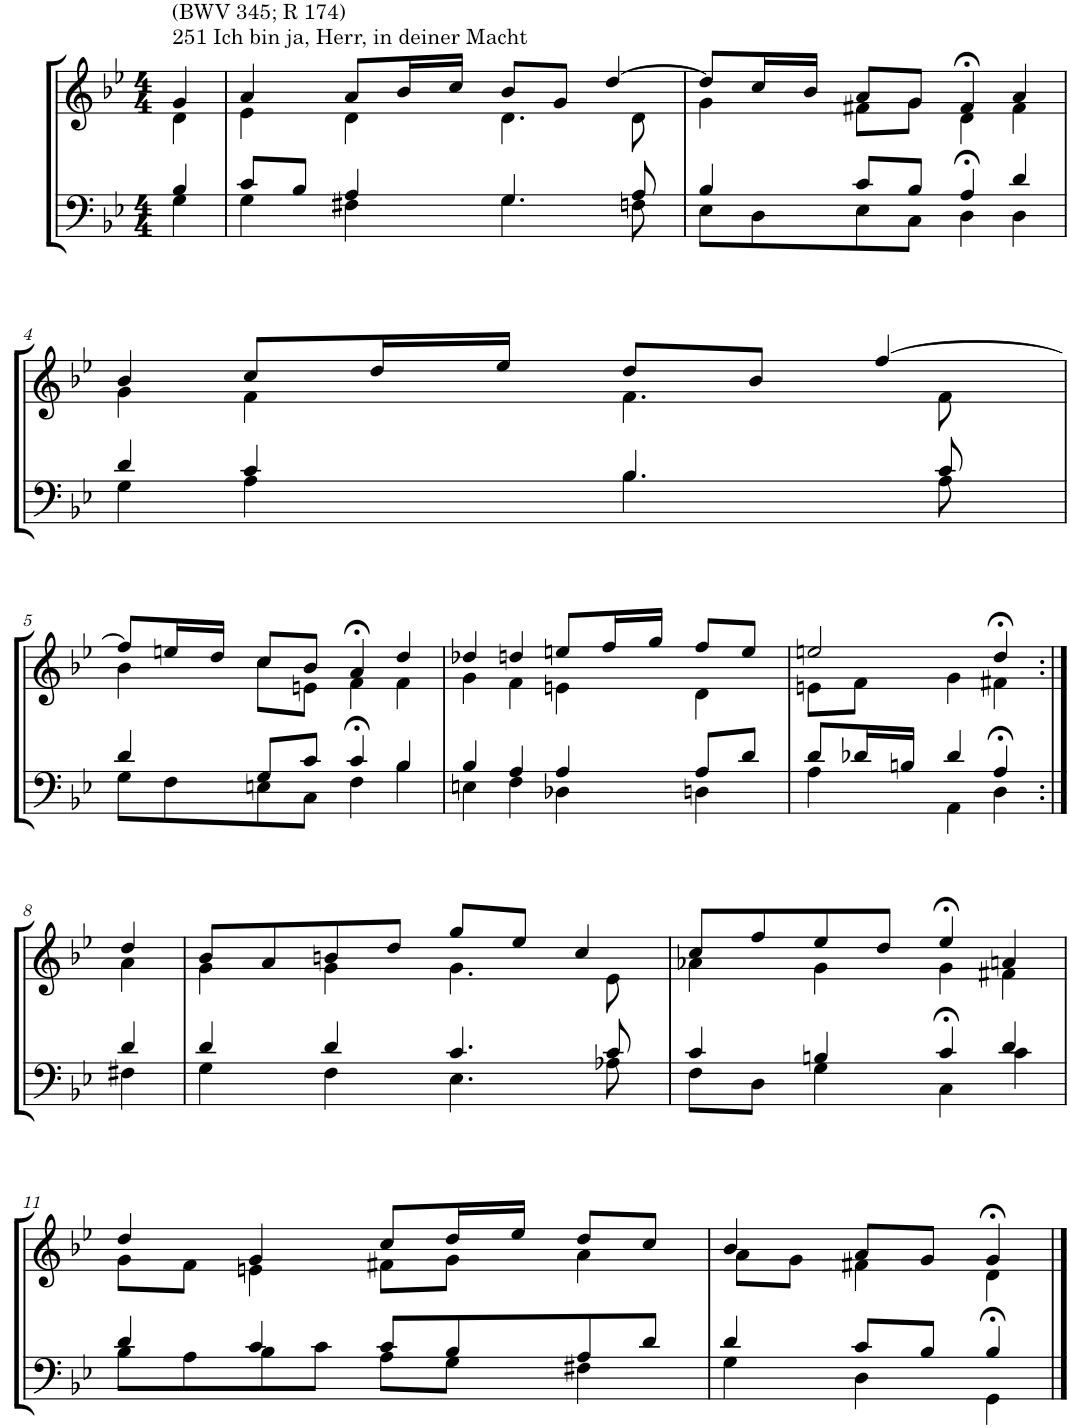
**kern	**kern
*part2	*part1
*staff2	*staff1
*I"Tenor/Baß	*I"Sopran/Alt
*clefF4	*clefG2
*k[b-e-]	*k[b-e-]
*M4/4	*M4/4
=1	=1
*^	*^
!	!	!LO:TX:a:t=251 Ich bin ja, Herr, in deiner Macht	!
!	!	!LO:TX:a:t=(BWV 345; R 174)	!
4B-/	4G\	4g/	4d\
=2	=2	=2	=2
8c/L	4G\	4a/	4e-\
8B-/J	.	.	.
4A/	4F#X\	8a/L	4d\
.	.	16b-/L	.
.	.	16cc/JJ	.
4.G/	4.G\	8b-/L	4.d\
.	.	8g/J	.
.	.	[4dd/	.
8A/	8Fn\	.	8d\
=3	=3	=3	=3
4B-/	8E-\L	8dd/L]	4g\
.	8D\	16cc/L	.
.	.	16b-/JJ	.
8c/L	8E-\	8a/L	8f#X\L
8B-/J	8C\J	8g/J	8g\J
4A/	4D>\	4f#>/	4d\
4d/	4D\	4a/	4f#\
!!LO:LB:g=z	!!
=4	=4	=4	=4
4d/	4G\	4b-/	4g\
4c/	4A\	8cc/L	4f\
.	.	16dd/L	.
.	.	16ee-/JJ	.
4.B-/	4.B-\	8dd/L	4.f\
.	.	8b-/J	.
.	.	[4ff/	.
8c/	8A\	.	8f\
!!LO:LB:g=z	!!
=5	=5	=5	=5
4d/	8G\L	8ff/L]	4b-\
.	8F\	16een/L	.
.	.	16dd/JJ	.
8G/L	8En\	8cc/L	8cc\L
8c/J	8C\J	8b-/J	8en\J
4c/	4F>\	4a>/	4f\
4B-/	4B-\	4dd/	4f\
=6	=6	=6	=6
4B-/	4En\	4dd-X/	4g\
4A/	4F\	4ddn/	4f\
4A/	4D-X\	8een/L	4en\
.	.	16ff/L	.
.	.	16gg/JJ	.
8A/L	4Dn\	8ff/L	4d\
8d/J	.	8ee/J	.
=7	=7	=7	=7
8d/L	4A\	2een/	8en\L
16d-X/L	.	.	8f\J
16Bn/JJ	.	.	.
4d-/	4AA\	.	4g\
4A/	4D>\	4dd>/	4f#X\
!!LO:LB:g=z	!!
=8:|!	=8:|!	=8:|!	=8:|!
4d/	4F#X\	4dd/	4a\
=9	=9	=9	=9
4d/	4G\	8b-/L	4g\
.	.	8a/	.
4d/	4F\	8bn/	4g\
.	.	8dd/J	.
4.c/	4.E-\	8gg/L	4.g\
.	.	8ee-/J	.
.	.	4cc/	.
8c/	8A-X\	.	8e-\
=10	=10	=10	=10
4c/	8F\L	8cc/L	4a-X\
.	8D\J	8ff/	.
4Bn/	4G\	8ee-/	4g\
.	.	8dd/J	.
4c/	4C>\	4ee->/	4g\
4d/	4c\	4an/	4f#X\
!!LO:LB:g=z	!!
=11	=11	=11	=11
4d/	8B-\L	4dd/	8g\L
.	8A\	.	8f\J
4c/	8B-\	4g/	4en\
.	8c\J	.	.
8c/L	8A\L	8cc/L	8f#X\L
8B-/	8G\J	16dd/L	8g\J
.	.	16ee-/JJ	.
8A/	4F#X\	8dd/L	4a\
8d/J	.	8cc/J	.
=12	=12	=12	=12
4d/	4G\	4b-/	8a\L
.	.	.	8g\J
8c/L	4D\	8a/L	4f#X\
8B-/J	.	8g/J	.
4B-/	4GG>\	4g>/	4d\
*v	*v	*	*
*	*v	*v
==	==
*-	*-
